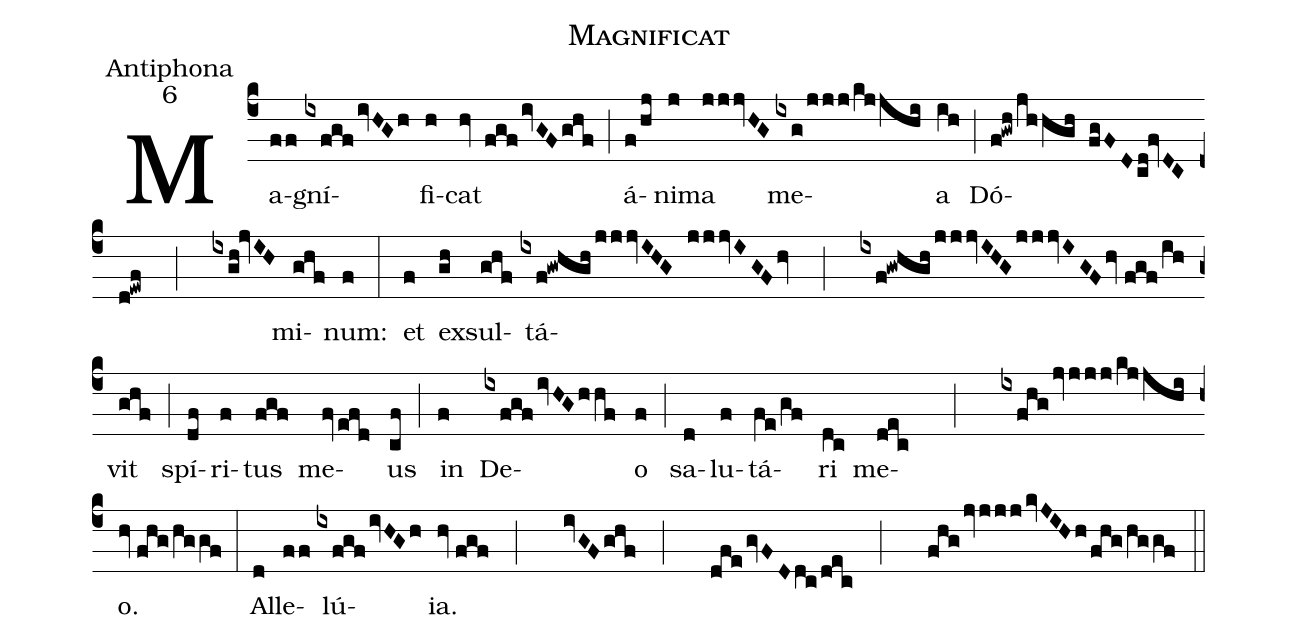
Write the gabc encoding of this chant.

name:Magnificat;
office-part:Antiphona;
mode:6;
%%
(c4) Ma(ff)gní(ixfgf/ivHGh)fi(h)cat(hv fgf/ivGF/ghf) (;) á(f/hj)ni(j)ma(jjjvHG) me(ixg/jjj/kjjhi)a(ih) (;) Dó(f!gwh/jhhgh fgFD/cd!fvDC/d!ewf ; ixgh!jvIH)mi(ghf)num:(f) (:) et(f) ex(gh)sul(ghf)tá(ixf!gwhgh/jjjvIHG jjjvIGF/hv ; ixf!gwhgh/jjjvIHG/jjjvIGF/hv//fgf/ih)vit(ghf) (;) spí(df)ri(f)tus(fgf) me(fv/efd)us(cf) (;) in(f) De(ixfgf/ivHG/hhf)o(f) (;) sa(d)lu(f)tá(fe/gf)ri(dc) me(dec ; ixfhg/jvjjj/kjjhi)o.(hv//fhg/hggf) (:) Al(d)le(ff)lú(ixfgf/ivHGh)ia.(hv//fgf) ( ; ) (ivGF/ghf) ( ; ) (dfe/gvFD/dc/dec) ( ; ) (fhg/jv/jjj/kvJIH/h/fhg/hggf) (::)
